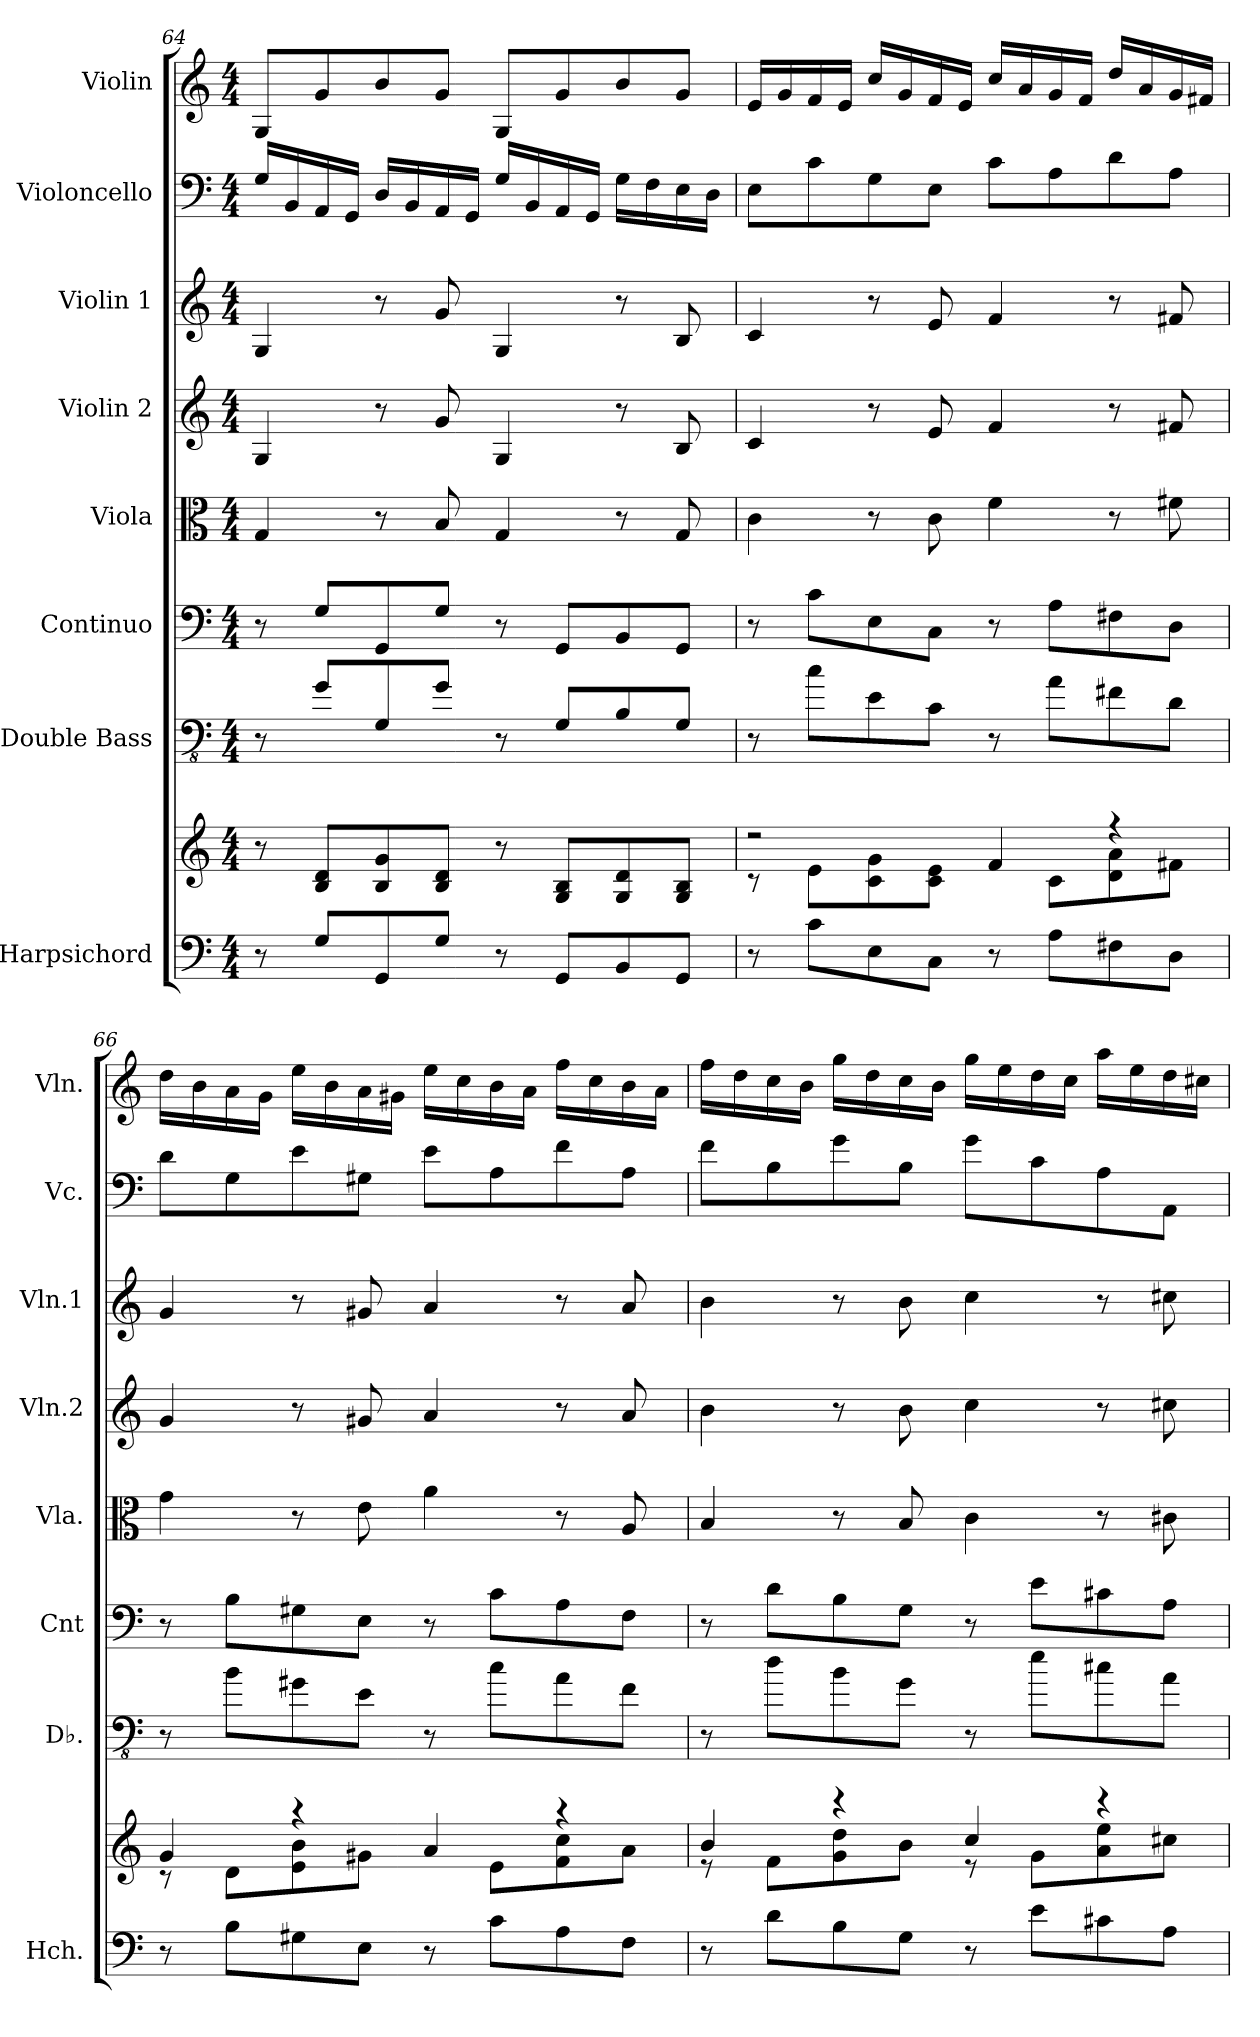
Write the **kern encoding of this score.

**kern	**kern	**kern	**kern	**kern	**kern	**kern	**kern	**kern
*part8	*part8	*part7	*part6	*part5	*part4	*part3	*part2	*part1
*staff9	*staff8	*staff7	*staff6	*staff5	*staff4	*staff3	*staff2	*staff1
*I"Harpsichord	*	*I"Double Bass	*I"Continuo	*I"Viola	*I"Violin 2	*I"Violin 1	*I"Violoncello	*I"Violin
*I'Hch.	*	*I'Db.	*I'Cnt	*I'Vla.	*I'Vln.2	*I'Vln.1	*I'Vc.	*I'Vln.
*clefF4	*clefG2	*clefFv4	*clefF4	*clefC3	*clefG2	*clefG2	*clefF4	*clefG2
*	*	*ITrd7c12	*	*	*	*	*	*
*k[]	*k[]	*k[]	*k[]	*k[]	*k[]	*k[]	*k[]	*k[]
*M4/4	*M4/4	*M4/4	*M4/4	*M4/4	*M4/4	*M4/4	*M4/4	*M4/4
=64	=64	=64	=64	=64	=64	=64	=64	=64
8r	8r	8r	8r	4G/	4G/	4G/	16G/LL	8G/L
.	.	.	.	.	.	.	16BB/	.
8G/L	8B/ 8d/L	8GG/L	8G/L	.	.	.	16AA/	8g/
.	.	.	.	.	.	.	16GG/JJ	.
8GG/	8B/ 8g/	8GGG/	8GG/	8r	8r	8r	16D/LL	8b/
.	.	.	.	.	.	.	16BB/	.
8G/J	8B/ 8d/J	8GG/J	8G/J	8B/	8g/	8g/	16AA/	8g/J
.	.	.	.	.	.	.	16GG/JJ	.
8r	8r	8r	8r	4G/	4G/	4G/	16G/LL	8G/L
.	.	.	.	.	.	.	16BB/	.
8GG/L	8G/ 8B/L	8GGG/L	8GG/L	.	.	.	16AA/	8g/
.	.	.	.	.	.	.	16GG/JJ	.
8BB/	8G/ 8d/	8BBB/	8BB/	8r	8r	8r	16G\LL	8b/
.	.	.	.	.	.	.	16F\	.
8GG/J	8G/ 8B/J	8GGG/J	8GG/J	8G/	8B/	8B/	16E\	8g/J
.	.	.	.	.	.	.	16D\JJ	.
!!LO:PB:g=z
=65	=65	=65	=65	=65	=65	=65	=65	=65
*	*^	*	*	*	*	*	*	*
8r	2r	8r	8r	8r	4c\	4c/	4c/	8E\L	16e/LL
.	.	.	.	.	.	.	.	.	16g/
8c\L	.	8e\L	8C\L	8c\L	.	.	.	8c\	16f/
.	.	.	.	.	.	.	.	.	16e/JJ
8E\	.	8c\ 8g\	8EE\	8E\	8r	8r	8r	8G\	16cc/LL
.	.	.	.	.	.	.	.	.	16g/
8C\J	.	8c\ 8e\J	8CC\J	8C\J	8c\	8e/	8e/	8E\J	16f/
.	.	.	.	.	.	.	.	.	16e/JJ
8r	4f/	8ryy	8r	8r	4f\	4f/	4f/	8c\L	16cc/LL
.	.	.	.	.	.	.	.	.	16a/
8A\L	.	8c\L	8AA\L	8A\L	.	.	.	8A\	16g/
.	.	.	.	.	.	.	.	.	16f/JJ
8F#X\	4r	8d\ 8a\	8FF#X\	8F#X\	8r	8r	8r	8d\	16dd/LL
.	.	.	.	.	.	.	.	.	16a/
8D\J	.	8f#X\J	8DD\J	8D\J	8f#X\	8f#X/	8f#X/	8A\J	16g/
.	.	.	.	.	.	.	.	.	16f#X/JJ
=66	=66	=66	=66	=66	=66	=66	=66	=66	=66
8r	4g/	8r	8r	8r	4g\	4g/	4g/	8d\L	16dd\LL
.	.	.	.	.	.	.	.	.	16b\
8B\L	.	8d\L	8BB\L	8B\L	.	.	.	8G\	16a\
.	.	.	.	.	.	.	.	.	16g\JJ
8G#X\	4r	8e\ 8b\	8GG#X\	8G#X\	8r	8r	8r	8e\	16ee\LL
.	.	.	.	.	.	.	.	.	16b\
8E\J	.	8g#X\J	8EE\J	8E\J	8e\	8g#X/	8g#X/	8G#X\J	16a\
.	.	.	.	.	.	.	.	.	16g#X\JJ
8r	4a/	8ryy	8r	8r	4a\	4a/	4a/	8e\L	16ee\LL
.	.	.	.	.	.	.	.	.	16cc\
8c\L	.	8e\L	8C\L	8c\L	.	.	.	8A\	16b\
.	.	.	.	.	.	.	.	.	16a\JJ
8A\	4r	8f\ 8cc\	8AA\	8A\	8r	8r	8r	8f\	16ff\LL
.	.	.	.	.	.	.	.	.	16cc\
8F\J	.	8a\J	8FF\J	8F\J	8A/	8a/	8a/	8A\J	16b\
.	.	.	.	.	.	.	.	.	16a\JJ
!!LO:PB:g=z
=67	=67	=67	=67	=67	=67	=67	=67	=67	=67
8r	4b/	8r	8r	8r	4B/	4b\	4b\	8f\L	16ff\LL
.	.	.	.	.	.	.	.	.	16dd\
8d\L	.	8f\L	8D\L	8d\L	.	.	.	8B\	16cc\
.	.	.	.	.	.	.	.	.	16b\JJ
8B\	4r	8g\ 8dd\	8BB\	8B\	8r	8r	8r	8g\	16gg\LL
.	.	.	.	.	.	.	.	.	16dd\
8G\J	.	8b\J	8GG\J	8G\J	8B/	8b\	8b\	8B\J	16cc\
.	.	.	.	.	.	.	.	.	16b\JJ
8r	4cc/	8r	8r	8r	4c\	4cc\	4cc\	8g\L	16gg\LL
.	.	.	.	.	.	.	.	.	16ee\
8e\L	.	8g\L	8E\L	8e\L	.	.	.	8c\	16dd\
.	.	.	.	.	.	.	.	.	16cc\JJ
8c#X\	4r	8a\ 8ee\	8C#X\	8c#X\	8r	8r	8r	8A\	16aa\LL
.	.	.	.	.	.	.	.	.	16ee\
8A\J	.	8cc#X\J	8AA\J	8A\J	8c#X\	8cc#X\	8cc#X\	8AA\J	16dd\
.	.	.	.	.	.	.	.	.	16cc#X\JJ
*	*v	*v	*	*	*	*	*	*	*
=	=	=	=	=	=	=	=	=
*-	*-	*-	*-	*-	*-	*-	*-	*-
